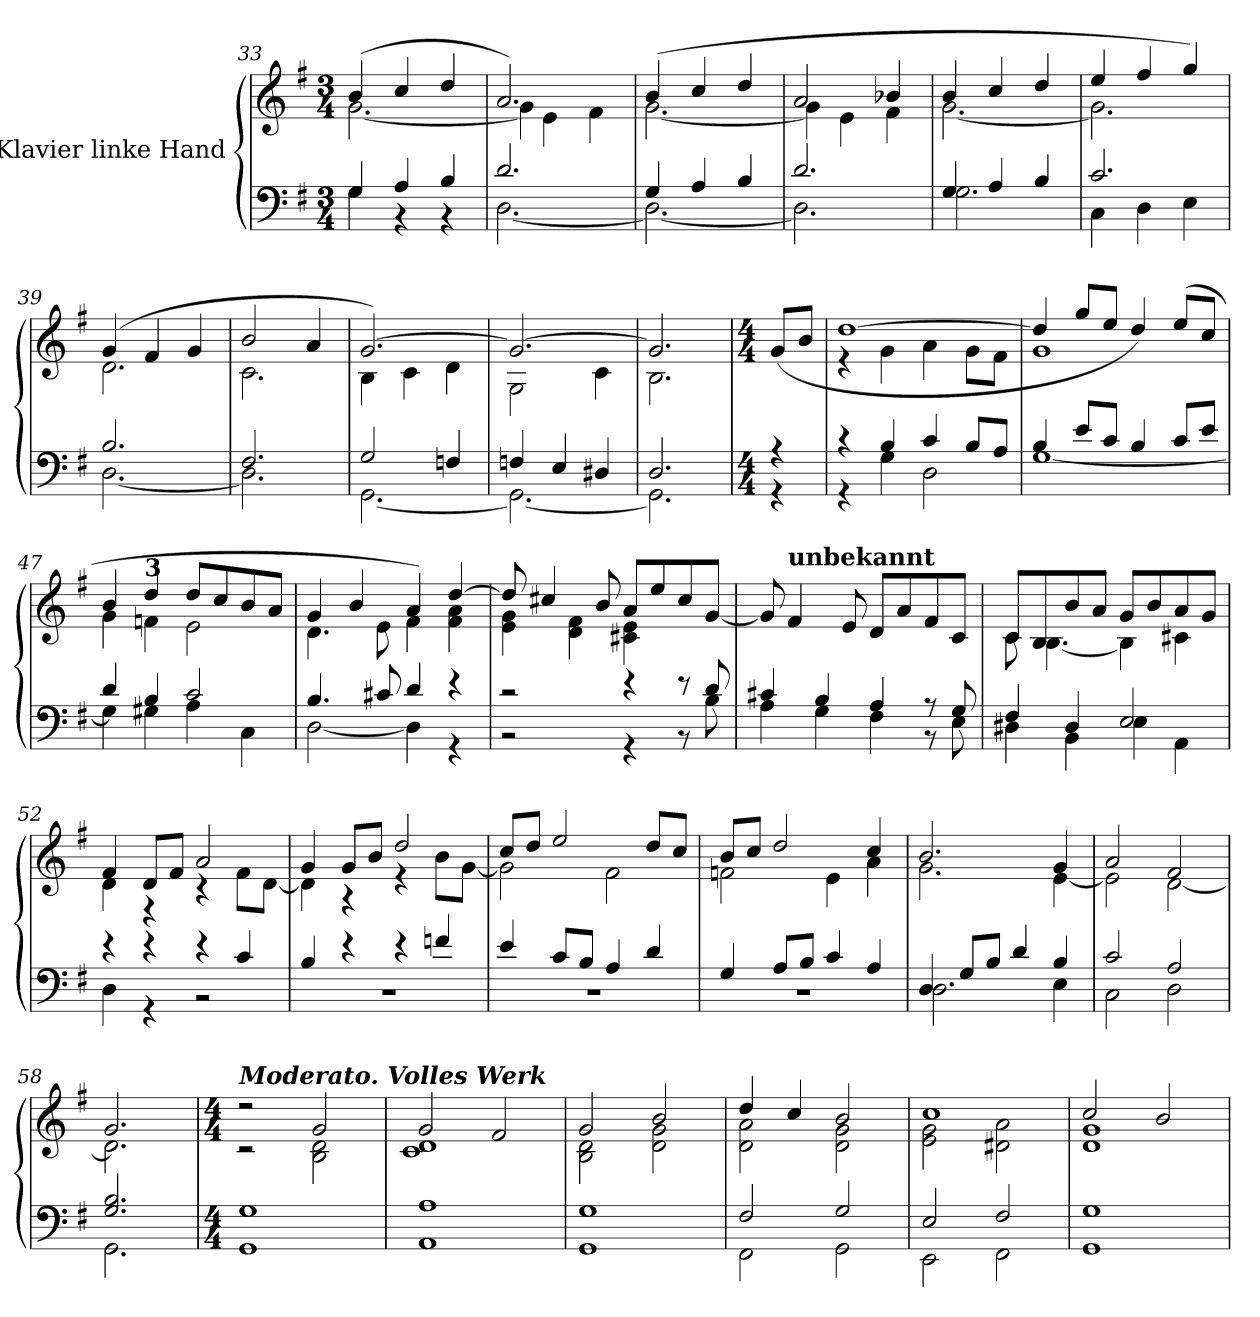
**kern	**kern
*part1	*part1
*staff2	*staff1
*I"Klavier linke Hand	*
!!LO:LB:g=z
*clefF4	*clefG2
*k[f#]	*k[f#]
*M3/4	*M3/4
=33	=33
*^	*^
4G/	4G\	(4b/	[2.g\
4A/	4r	4cc/	.
4B/	4r	4dd/	.
=34	=34	=34	=34
2.d/	[2.D\	2.a/)	4g\]
.	.	.	4e\
.	.	.	4f#\
!!LO:LB:g=z	!!
=35	=35	=35	=35
4G/	2.D\_	(4b/	[2.g\
4A/	.	4cc/	.
4B/	.	4dd/	.
=36	=36	=36	=36
2.d/	2.D\]	2a/	4g\]
.	.	.	4e\
.	.	4b-X/	4f#\
=37	=37	=37	=37
4G/	2.G\	4b/	[2.g\
4A/	.	4cc/	.
4B/	.	4dd/	.
=38	=38	=38	=38
2.c/	4C\	4ee/	2.g\]
.	4D\	4ff#/	.
.	4E\	4gg/)	.
=39	=39	=39	=39
2.B/	[2.D\	(4g/	2.d\
.	.	4f#/	.
.	.	4g/	.
=40	=40	=40	=40
2.F#/	2.D\]	2b/	2.c\
.	.	4a/	.
=41	=41	=41	=41
2G/	[2.GG\	[2.g/)	4B\
.	.	.	4c\
4Fn/	.	.	4d\
=42	=42	=42	=42
4Fn/	2.GG\_	2.g/_	2G\
4E/	.	.	.
4D#X/	.	.	4c\
!!LO:PB:g=z	!!
=43	=43	=43	=43
2.D/	2.GG\]	2.g/]	2.B\
*	*	*v	*v
!!LO:LB:g=z
=44	=44	=44
*M4/4	*	*M4/4
*	*	*^
!	!	!LO:TX:a:Bi:t=Freudig	!
*	*	*v	*v
4r	4r	(8g/L
.	.	8b/J
=45	=45	=45
*	*	*^
4r	4r	[1dd	4r
4B/	4G\	.	4g\
4c/	2D\	.	4a\
8B/L	.	.	8g\L
8A/J	.	.	8f#\J
=46	=46	=46	=46
4B/	[1G	4dd/]	1g
8e/L	.	8gg/L	.
8c/J	.	8ee/J	.
4B/	.	4dd/)	.
8c/L	.	(8ee/L	.
8e/J	.	8cc/J	.
=47	=47	=47	=47
4d/	4G\]	4b/	4g\
!	!	!LO:TX:a:B:t=3	!
4B/	4G#X\	4dd/	4fn\
2c/	4A\	8dd/L	2e\
.	.	8cc/	.
.	4C\	8b/	.
.	.	8a/J	.
=48	=48	=48	=48
4.B/	[2D\	4g/	4.d\
.	.	4b/	.
8c#X/	.	.	8e\
4d/	4D\]	4a/)	4f#\
4r	4r	[4dd/	4f#\ 4a\
!!LO:LB:g=z	!!
=49	=49	=49	=49
2r	2r	8dd/]	4e\ 4g\
.	.	4cc#X/	.
.	.	.	4d\ 4f#\
.	.	8b/	.
4r	4r	8a/L	4c#X\ 4e\
.	.	8ee/	.
8r	8r	8cc#/	4ryy
8d/	8B\	[8g/J	.
*	*	*v	*v
=50	=50	=50
4c#X/	4A\	8g/]
!	!	!LO:TX:a:B:t=unbekannt
.	.	4f#/
4B/	4G\	.
.	.	8e/
4A/	4F#\	8d/L
.	.	8a/
8r	8r	8f#/
8G/	8E\	8c/J
!!LO:LB:g=z
=51	=51	=51
*	*	*^
4F#/	4D#X\	8c/L	8c\
.	.	8B/	[4.B\
4D#/	4BB\	8b/	.
.	.	8a/J	.
2E/	4E\	8g/L	4B\]
.	.	8b/	.
.	4AA\	8a/	4c#X\
.	.	8g/J	.
=52	=52	=52	=52
4r	4D\	4f#/	4d\
4r	4r	8d/L	4r
.	.	8f#/J	.
4r	2r	2a/	4r
4c/	.	.	8f#\L
.	.	.	[8d\J
=53	=53	=53	=53
4B/	1r	4g/	4d\]
4r	.	8g/L	4r
.	.	8b/J	.
4r	.	2dd/	4r
4fn/	.	.	8b\L
.	.	.	[8g\J
!!LO:LB:g=z	!!
=54	=54	=54	=54
4e/	1r	8cc/L	2g\]
.	.	8dd/J	.
8c/L	.	2ee/	.
8B/J	.	.	.
4A/	.	.	2f#\
4d/	.	8dd/L	.
.	.	8cc/J	.
=55	=55	=55	=55
4G/	1r	8b/L	2fn\
.	.	8cc/J	.
8A/L	.	2dd/	.
8B/J	.	.	.
4c/	.	.	4e\
4A/	.	4cc/	4a\
=56	=56	=56	=56
4D/	2.D\	2.b/	2.g\
8G/L	.	.	.
8B/J	.	.	.
4d/	.	.	.
4B/	4E\	4g/	[4e\
=57	=57	=57	=57
2c/	2C\	2a/	2e\]
2A/	2D\	2f#/	[2d\
=58	=58	=58	=58
2.G/ 2.B/	2.GG\	2.g/	2.d\]
!!LO:LB:g=z	!!
=59	=59	=59	=59
*M4/4	*	*M4/4	*
!	!	!LO:TX:a:Bi:t=Moderato. Volles Werk	!
1G	1GG	2r	2r
.	.	2g/	2B\ 2d\
=60	=60	=60	=60
1A	1AA	2g/	1c 1d
.	.	2f#/	.
=61	=61	=61	=61
1G	1GG	2g/	2B\ 2d\
.	.	2b/	2d\ 2g\
=62	=62	=62	=62
2F#/	2FF#\	4dd/	2d\ 2a\
.	.	4cc/	.
2G/	2GG\	2b/	2d\ 2g\
=63	=63	=63	=63
2E/	2EE\	1cc	2e\ 2g\
2F#/	2FF#\	.	2d#X\ 2a\
=64	=64	=64	=64
1G	1GG	2cc/	1d 1g
.	.	2b/	.
*v	*v	*	*
*	*v	*v
=	=
*-	*-
